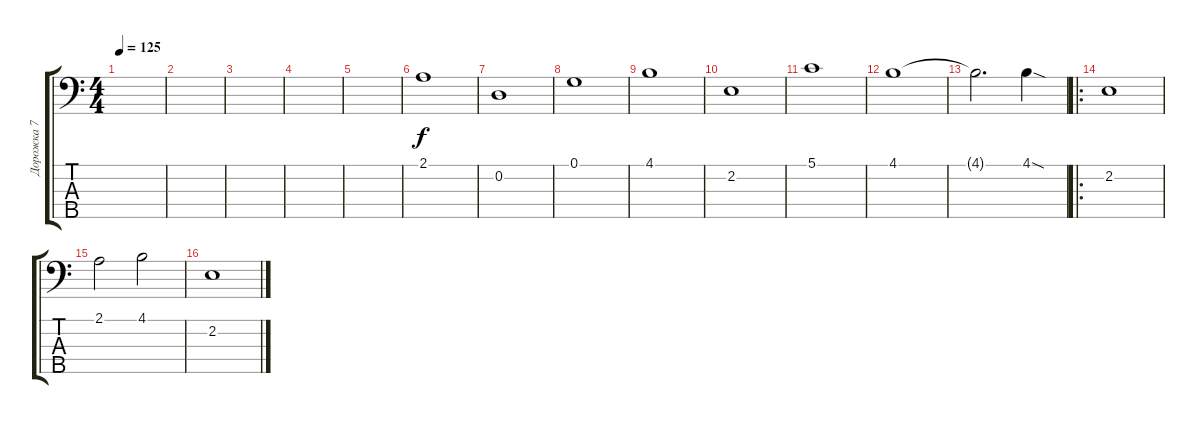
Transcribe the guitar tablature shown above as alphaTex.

\track ("Дорожка 7" "Дорожка 7") {instrument distortionguitar}
\staff {score tabs}
\tuning (G2 D2 A1 E1 B0) {hide}
\ts (4 4)
\tempo 125
\clef f4
\ks c
|
|
|
|
|
2.1.1 |
0.2.1 |
0.1.1 |
4.1.1 |
2.2.1 |
5.1.1 |
4.1.1 |
4.1{t}.2{d} 4.1{sod}.4 |
\ro
2.2.1 |
2.1.2 4.1.2 |
2.2.1
